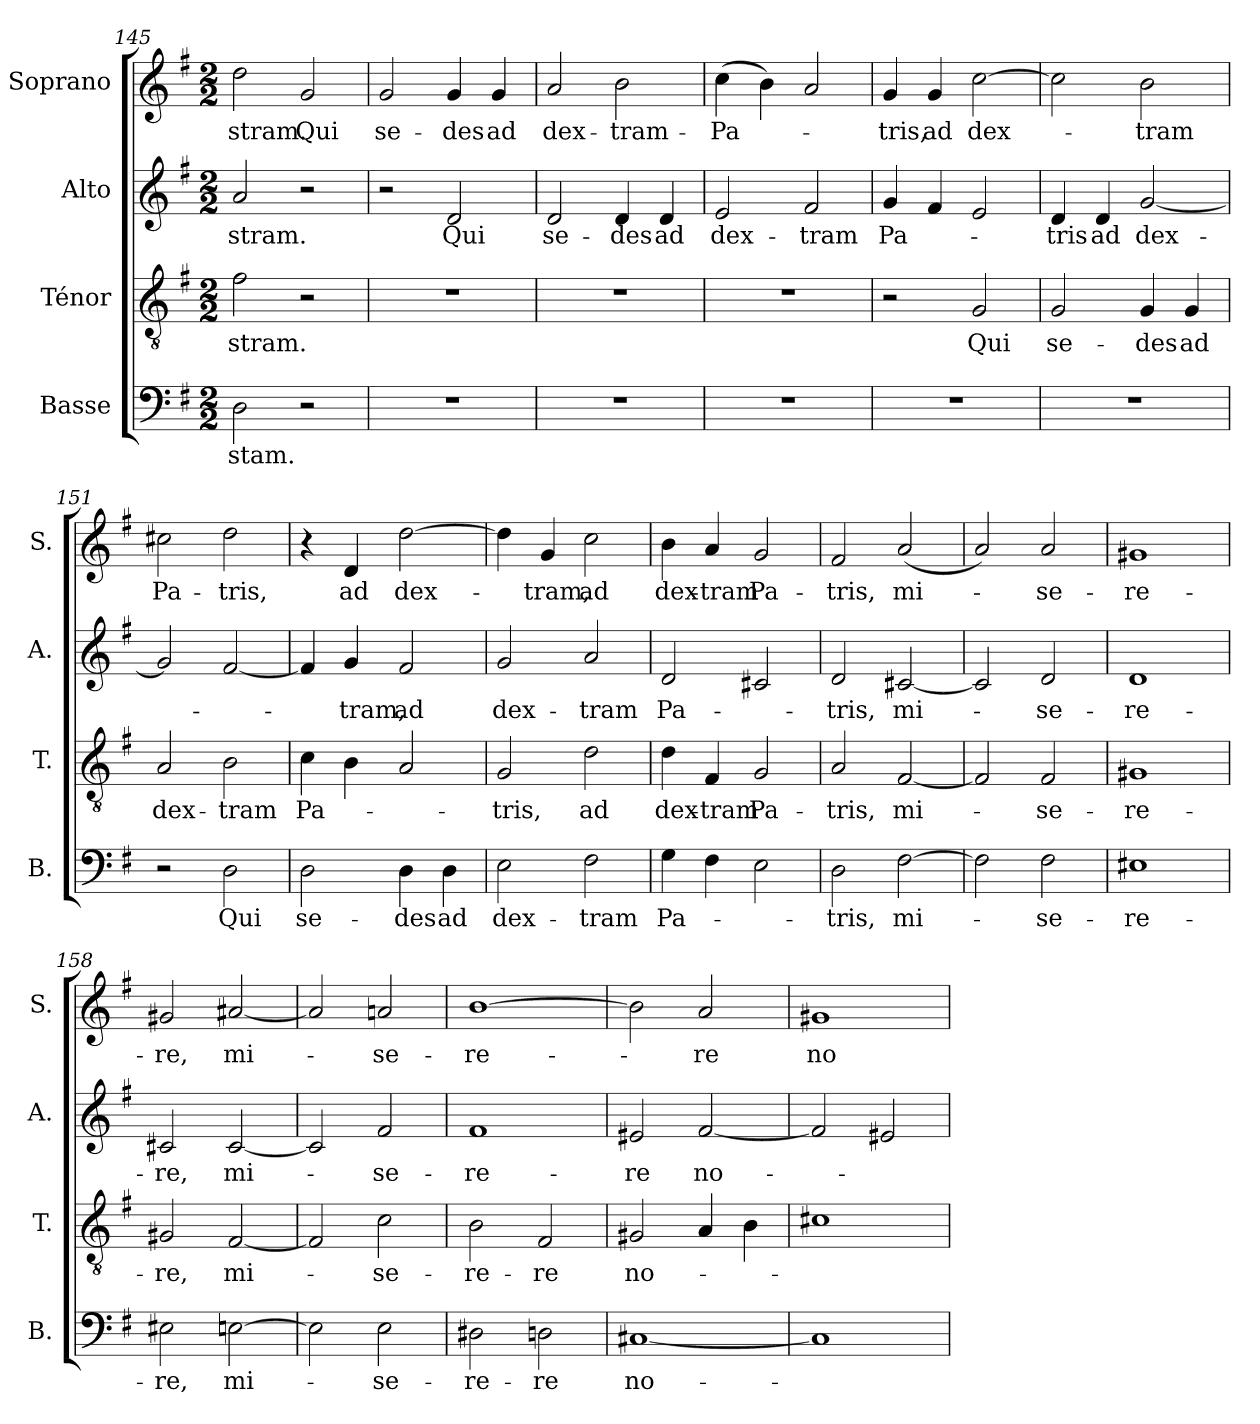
**kern	**text	**kern	**text	**kern	**text	**kern	**text
*part4	*part4	*part3	*part3	*part2	*part2	*part1	*part1
*staff4	*staff4	*staff3	*staff3	*staff2	*staff2	*staff1	*staff1
*I"Basse	*	*I"Ténor	*	*I"Alto	*	*I"Soprano	*
*I'B.	*	*I'T.	*	*I'A.	*	*I'S.	*
*clefF4	*	*clefGv2	*	*clefG2	*	*clefG2	*
*k[f#]	*	*k[f#]	*	*k[f#]	*	*k[f#]	*
*M2/2	*	*M2/2	*	*M2/2	*	*M2/2	*
=145	=145	=145	=145	=145	=145	=145	=145
!	!LO:LY:b	!	!LO:LY:b	!	!LO:LY:b	!	!LO:LY:b
2D\	-stam.	2f#i\	-stram.	2a/	-stram.	2dd\	-stram.
!	!	!	!	!	!	!	!LO:LY:b
2r	.	2r	.	2r	.	2g/	Qui
=146	=146	=146	=146	=146	=146	=146	=146
!	!	!	!	!	!	!	!LO:LY:b
1r	.	1r	.	2r	.	2g/	se-
!	!	!	!	!	!LO:LY:b	!	!LO:LY:b
.	.	.	.	2d/	Qui	4g/	-des
!	!	!	!	!	!	!	!LO:LY:b
.	.	.	.	.	.	4g/	ad
=147	=147	=147	=147	=147	=147	=147	=147
!	!	!	!	!	!LO:LY:b	!	!LO:LY:b
1r	.	1r	.	2d/	se-	2a/	dex-
!	!	!	!	!	!LO:LY:b	!	!LO:LY:b
.	.	.	.	4d/	-des	2b\	-tram-
!	!	!	!	!	!LO:LY:b	!	!
.	.	.	.	4d/	ad	.	.
=148	=148	=148	=148	=148	=148	=148	=148
!	!	!	!	!	!LO:LY:b	!	!LO:LY:b
1r	.	1r	.	2e/	dex-	(4cc\	-Pa-
.	.	.	.	.	.	4b\)	.
!	!	!	!	!	!LO:LY:b	!	!
.	.	.	.	2f#/	-tram	2a/	.
!!LO:LB:g=z
=149	=149	=149	=149	=149	=149	=149	=149
!	!	!	!	!	!LO:LY:b	!	!LO:LY:b
1r	.	2r	.	4g/	Pa-	4g/	-tris,
!	!	!	!	!	!	!	!LO:LY:b
.	.	.	.	4f#/	.	4g/	ad
!	!	!	!LO:LY:b	!	!	!	!LO:LY:b
.	.	2G/	Qui	2e/	.	[2cc\	dex-
=150	=150	=150	=150	=150	=150	=150	=150
!	!	!	!LO:LY:b	!	!LO:LY:b	!	!
1r	.	2G/	se-	4d/	-tris	2cc\]	.
!	!	!	!	!	!LO:LY:b	!	!
.	.	.	.	4d/	-ad	.	.
!	!	!	!LO:LY:b	!	!LO:LY:b	!	!LO:LY:b
.	.	4G/	-des	[2g/	dex-	2b\	-tram
!	!	!	!LO:LY:b	!	!	!	!
.	.	4G/	ad	.	.	.	.
=151	=151	=151	=151	=151	=151	=151	=151
!	!	!	!LO:LY:b	!	!	!	!LO:LY:b
2r	.	2A/	dex-	2g/]	.	2cc#X\	Pa-
!	!LO:LY:b	!	!LO:LY:b	!	!	!	!LO:LY:b
2D\	Qui	2B\	-tram	[2f#/	.	2dd\	-tris,
=152	=152	=152	=152	=152	=152	=152	=152
!	!LO:LY:b	!	!LO:LY:b	!	!	!	!
2D\	se-	4c\	Pa-	4f#/]	.	4r	.
!	!	!	!	!	!LO:LY:b	!	!LO:LY:b
.	.	4B\	.	4g/	-tram,	4d/	ad
!	!LO:LY:b	!	!	!	!LO:LY:b	!	!LO:LY:b
4D\	-des	2A/	.	2f#/	ad	[2dd\	dex-
!	!LO:LY:b	!	!	!	!	!	!
4D\	ad	.	.	.	.	.	.
=153	=153	=153	=153	=153	=153	=153	=153
!	!LO:LY:b	!	!LO:LY:b	!	!LO:LY:b	!	!
2E\	dex-	2G/	-tris,	2g/	dex-	4dd\]	.
!	!	!	!	!	!	!	!LO:LY:b
.	.	.	.	.	.	4g/	-tram,
!	!LO:LY:b	!	!LO:LY:b	!	!LO:LY:b	!	!LO:LY:b
2F#\	-tram	2d\	ad	2a/	-tram	2cc\	ad
=154	=154	=154	=154	=154	=154	=154	=154
!	!LO:LY:b	!	!LO:LY:b	!	!LO:LY:b	!	!LO:LY:b
4G\	Pa-	4d\	dex-	2d/	Pa-	4b\	dex-
!	!	!	!LO:LY:b	!	!	!	!LO:LY:b
4F#\	.	4F#/	-tram	.	.	4a/	-tram
!	!	!	!LO:LY:b	!	!	!	!LO:LY:b
2E\	.	2G/	Pa-	2c#X/	.	2g/	Pa-
=155	=155	=155	=155	=155	=155	=155	=155
!	!LO:LY:b	!	!LO:LY:b	!	!LO:LY:b	!	!LO:LY:b
2D\	-tris,	2A/	-tris,	2d/	-tris,	2f#/	-tris,
!	!LO:LY:b	!	!LO:LY:b	!	!LO:LY:b	!	!LO:LY:b
[2F#\	mi-	[2F#/	mi-	[2c#X/	mi-	(2a/	mi-
=156	=156	=156	=156	=156	=156	=156	=156
2F#\]	.	2F#/]	.	2c#/]	.	2a/)	.
!	!LO:LY:b	!	!LO:LY:b	!	!LO:LY:b	!	!LO:LY:b
2F#\	-se-	2F#/	-se-	2d/	-se-	2a/	-se-
=157	=157	=157	=157	=157	=157	=157	=157
!	!LO:LY:b	!	!LO:LY:b	!	!LO:LY:b	!	!LO:LY:b
1E#X	-re-	1G#X	-re-	1d	-re-	1g#X	-re-
=158	=158	=158	=158	=158	=158	=158	=158
!	!LO:LY:b	!	!LO:LY:b	!	!LO:LY:b	!	!LO:LY:b
2E#X\	-re,	2G#X/	-re,	2c#X/	-re,	2g#X/	-re,
!	!LO:LY:b	!	!LO:LY:b	!	!LO:LY:b	!	!LO:LY:b
[2En\	mi-	[2F#/	mi-	[2c#/	mi-	[2a#X/	mi-
!!LO:PB:g=z
=159	=159	=159	=159	=159	=159	=159	=159
2E\]	.	2F#/]	.	2c#/]	.	2a#/]	.
!	!LO:LY:b	!	!LO:LY:b	!	!LO:LY:b	!	!LO:LY:b
2E\	-se-	2c\	-se-	2f#/	-se-	2an/	-se-
=160	=160	=160	=160	=160	=160	=160	=160
!	!LO:LY:b	!	!LO:LY:b	!	!LO:LY:b	!	!LO:LY:b
2D#X\	-re-	2B\	-re-	1f#	-re-	[1b	-re-
!	!LO:LY:b	!	!LO:LY:b	!	!	!	!
2Dn\	-re	2F#/	-re	.	.	.	.
=161	=161	=161	=161	=161	=161	=161	=161
!	!LO:LY:b	!	!LO:LY:b	!	!LO:LY:b	!	!
[1C#X	no-	2G#X/	no-	2e#X/	-re	2b\]	.
!	!	!	!	!	!LO:LY:b	!	!LO:LY:b
.	.	4A/	.	[2f#/	no-	2a/	-re
.	.	4B\	.	.	.	.	.
=162	=162	=162	=162	=162	=162	=162	=162
!	!	!	!	!	!	!	!LO:LY:b
1C#]	.	1c#X	.	2f#/]	.	1g#X	no-
.	.	.	.	2e#X/	.	.	.
=	=	=	=	=	=	=	=
*-	*-	*-	*-	*-	*-	*-	*-
